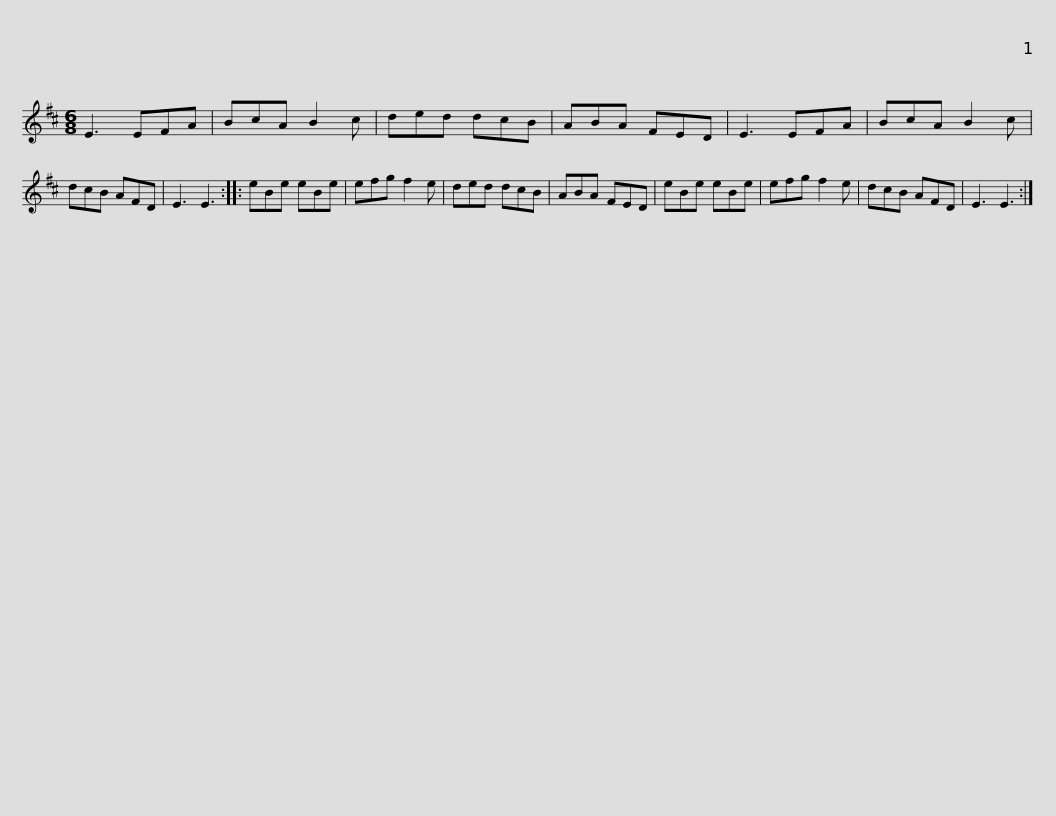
X:1
L:1/8
M:6/8
I:linebreak $
K:D
V:1 treble
V:1
 E3 EFA | BcA B2 c | ded dcB | ABA FED | E3 EFA | %5
 BcA B2 c | dcB AFD | E3 E3 ::$ eBe eBe | efg f2 e | %10
 ded dcB | ABA FED | eBe eBe | efg f2 e | dcB AFD | %15
 E3 E3 :| %16
